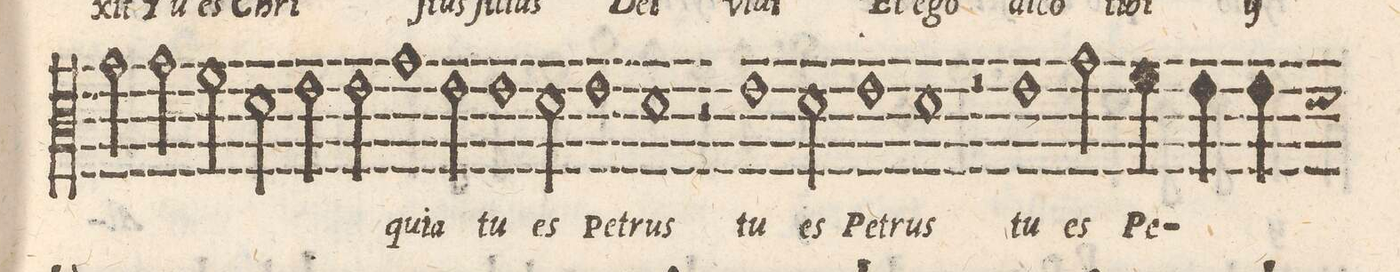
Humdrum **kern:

**kern	**text
*I"ALTVS	*
*clefC3	*
*k[]	*
*met(C|)	*
*M2/1	*
2g\	e-
2g\	-go
2f\	di-
2d\	-co
=48-	=48-
2e\	ti-
2e\	bi
*	*Xij
1g	qui-
=49-	=49-
2e\	-a
1e\	tu
2d\	es
=50-	=50-
1e	Pe-
1d	-trus
=51-	=51-
2r	.
1e\	tu
2d\	es
=52-	=52-
1e	Pe-
1d	-trus
=53-	=53-
2r	.
1e\	tu
2g\	es
=54-	=54-
4f\	Pe-
4e\	.
4e\	.
*custos:d	*
*-	*-
